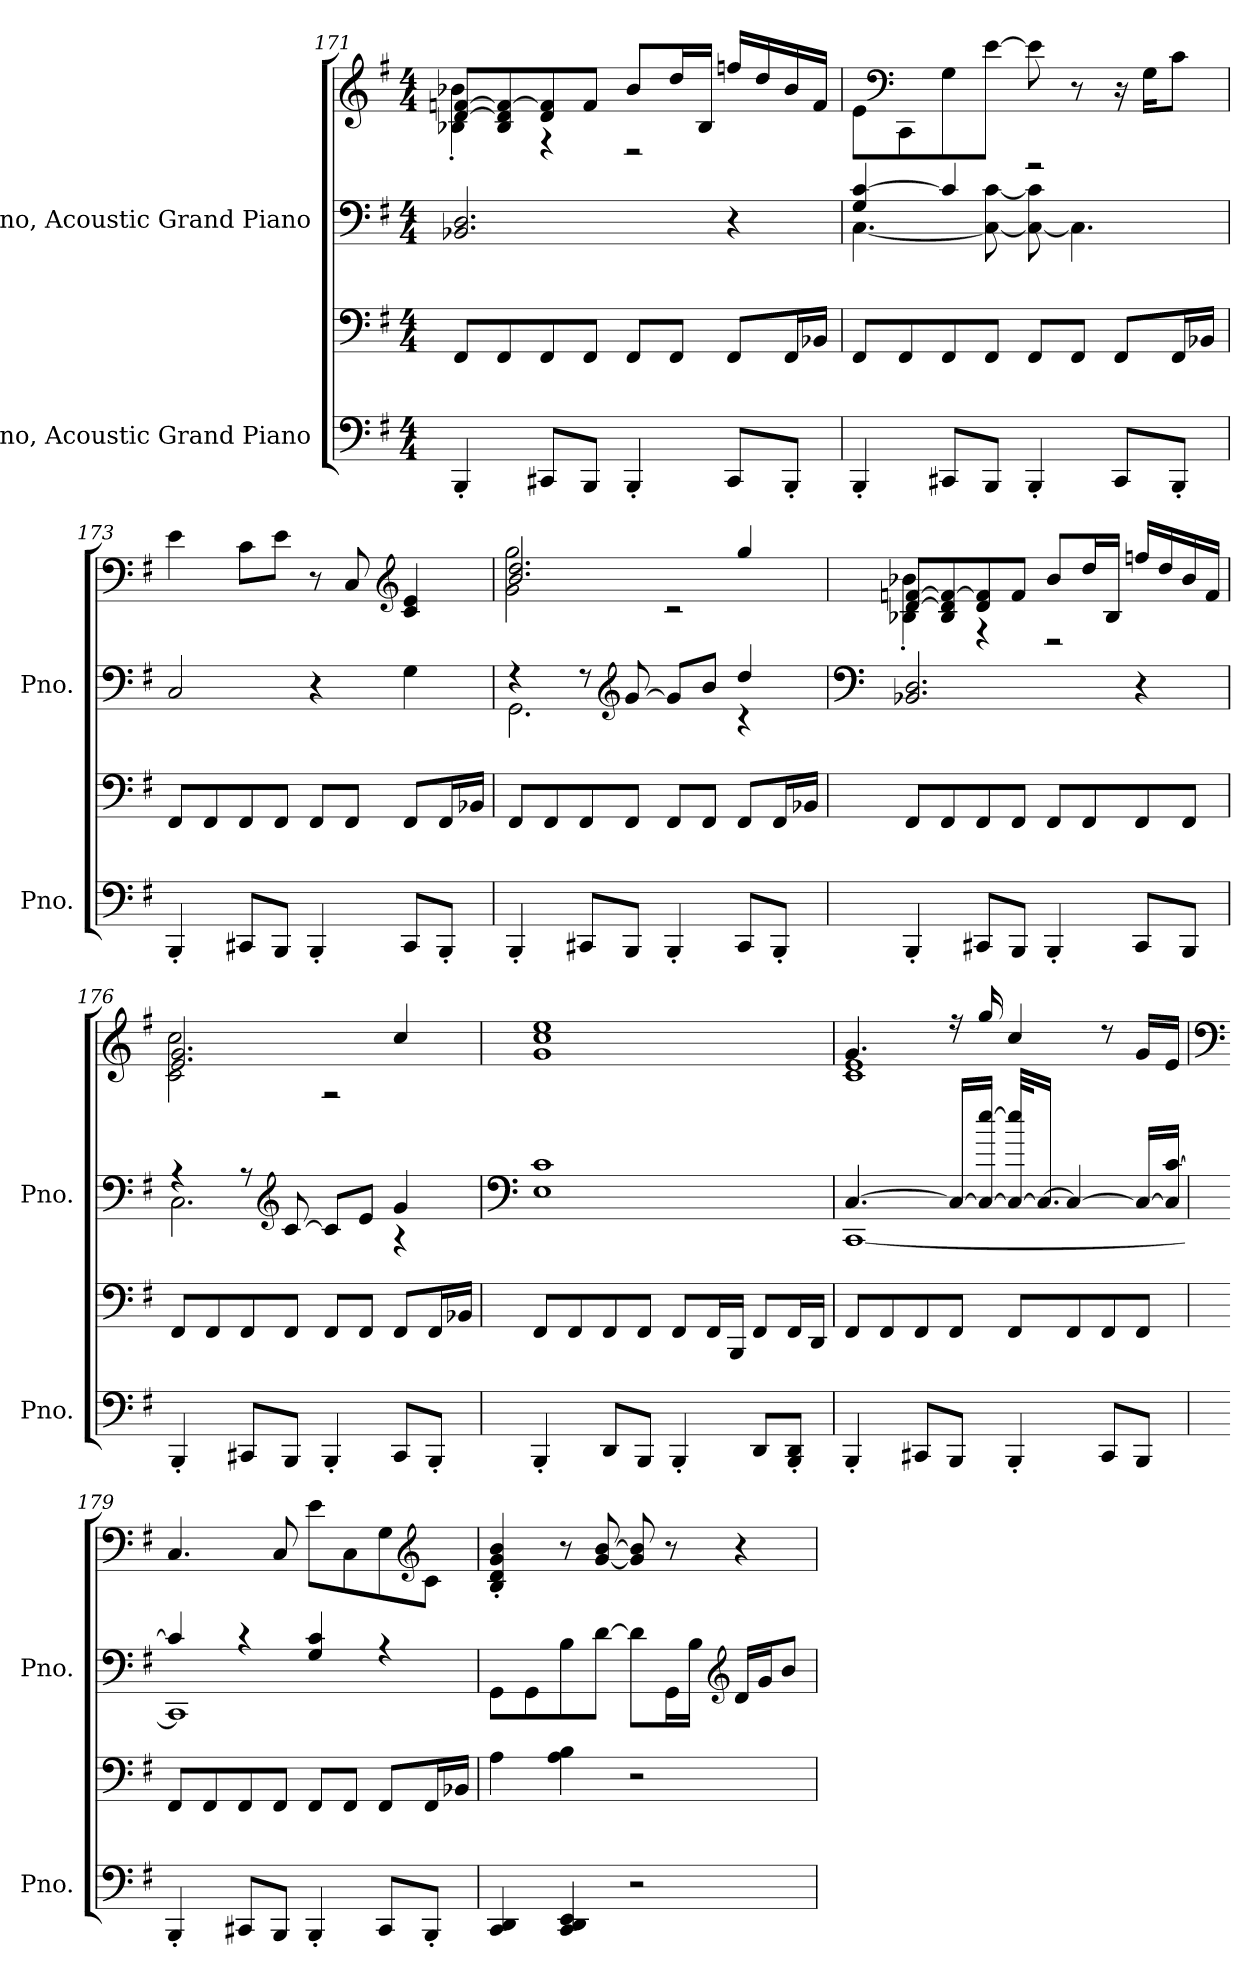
**kern	**kern	**kern	**kern
*part2	*part2	*part1	*part1
*staff4	*staff3	*staff2	*staff1
*I"Piano, Acoustic Grand Piano	*	*I"Piano, Acoustic Grand Piano	*
*I'Pno.	*	*I'Pno.	*
*clefF4	*clefF4	*clefF4	*clefG2
*k[f#]	*k[f#]	*k[f#]	*k[f#]
*M4/4	*M4/4	*M4/4	*M4/4
=171	=171	=171	=171
*	*	*	*^
4BBB'/	8FF#/L	2.BB-X/ 2.D/	[8d/ [8fn/L	4B-X\' 4b-X\'
.	8FF#/	.	8B-/ 8d/] 8f/_	.
8CC#X/L	8FF#/	.	8d/ 8f/]	4r
8BBB/J	8FF#/J	.	8f/J	.
4BBB'/	8FF#/L	.	8b-/L	2r
.	8FF#/J	.	16dd/L	.
.	.	.	16B-/JJ	.
8CC#/L	8FF#/L	4r	16ffn/LL	.
.	.	.	16dd/	.
8BBB'/J	16FF#/L	.	16b-/	.
.	16BB-X/JJ	.	16f/JJ	.
*	*	*	*v	*v
!!LO:LB:g=z
=172	=172	=172	=172
*	*	*^	*
4BBB'/	8FF#/L	4G/ [4c/	[4.C\	8e\L
*	*	*	*	*clefF4
.	8FF#/	.	.	8CC\
8CC#X/L	8FF#/	4c/]	.	8G\
8BBB/J	8FF#/J	.	8C\_ [8c\	[8e\J
4BBB'/	8FF#/L	2r	8C\_ 8c\]	8e\]
.	8FF#/J	.	4.C\]	8r
8CC#/L	8FF#/L	.	.	16r
.	.	.	.	16G\KL
8BBB'/J	16FF#/L	.	.	8c\J
.	16BB-X/JJ	.	.	.
*	*	*v	*v	*
=173	=173	=173	=173
4BBB'/	8FF#/L	2C/	4e\
.	8FF#/	.	.
8CC#X/L	8FF#/	.	8c\L
8BBB/J	8FF#/J	.	8e\J
4BBB'/	8FF#/L	4r	8r
.	8FF#/J	.	8C/
*	*	*	*clefG2
8CC#/L	8FF#/L	4G\	4c/ 4e/
8BBB'/J	16FF#/L	.	.
.	16BB-X/JJ	.	.
=174	=174	=174	=174
*	*	*^	*^
4BBB'/	8FF#/L	4r	2.GG\	2.b/ 2.dd/	2g\ 2gg\
.	8FF#/	.	.	.	.
8CC#X/L	8FF#/	8r	.	.	.
*	*	*clefG2	*	*	*
8BBB/J	8FF#/J	[8g/	.	.	.
4BBB'/	8FF#/L	8g/L]	.	.	2r
.	8FF#/J	8b/J	.	.	.
8CC#/L	8FF#/L	4dd/	4r	4gg/	.
8BBB'/J	16FF#/L	.	.	.	.
.	16BB-X/JJ	.	.	.	.
*	*	*v	*v	*	*
!!LO:LB:g=z	!!
=175	=175	=175	=175	=175
*	*	*clefF4	*	*
4BBB'/	8FF#/L	2.BB-X/ 2.D/	[8d/ [8fn/L	4B-X\' 4b-X\'
.	8FF#/	.	8B-/ 8d/] 8f/_	.
8CC#X/L	8FF#/	.	8d/ 8f/]	4r
8BBB/J	8FF#/J	.	8f/J	.
4BBB'/	8FF#/L	.	8b-/L	2r
.	8FF#/	.	16dd/L	.
.	.	.	16B-/JJ	.
8CC#/L	8FF#/	4r	16ffn/LL	.
.	.	.	16dd/	.
8BBB/J	8FF#/J	.	16b-/	.
.	.	.	16f/JJ	.
=176	=176	=176	=176	=176
*	*	*^	*	*
4BBB'/	8FF#/L	4r	2.C\	2.e/ 2.g/	2c\ 2cc\
.	8FF#/	.	.	.	.
8CC#X/L	8FF#/	8r	.	.	.
*	*	*clefG2	*	*	*
8BBB/J	8FF#/J	[8c/	.	.	.
4BBB'/	8FF#/L	8c/L]	.	.	2r
.	8FF#/J	8e/J	.	.	.
8CC#/L	8FF#/L	4g/	4r	4cc/	.
8BBB'/J	16FF#/L	.	.	.	.
.	16BB-X/JJ	.	.	.	.
*	*	*v	*v	*	*
*	*	*	*v	*v
=177	=177	=177	=177
*	*	*clefF4	*
4BBB'/	8FF#/L	1E 1c	1g 1cc 1ee
.	8FF#/	.	.
8DD/L	8FF#/	.	.
8BBB/J	8FF#/J	.	.
4BBB'/	8FF#/L	.	.
.	16FF#/L	.	.
.	16BBB/JJ	.	.
8DD/L	8FF#/L	.	.
8BBB/' 8DD/'J	16FF#/L	.	.
.	16DD/JJ	.	.
!!LO:PB:g=z
=178	=178	=178	=178
*	*	*^	*^
4BBB'/	8FF#/L	[4.C/	[1CC	4.g/	1c 1e
.	8FF#/	.	.	.	.
8CC#X/L	8FF#/	.	.	.	.
8BBB/J	8FF#/J	16C/LL_	.	16r	.
.	.	16C/_ [16ee/JJ	.	16gg/	.
4BBB'/	8FF#/L	32C/_ 32ee/]KLL	.	4cc/	.
.	.	16.C/JJ_	.	.	.
.	8FF#/	4C/_	.	.	.
8CC#/L	8FF#/	.	.	8r	.
8BBB/J	8FF#/J	16C/LL_	.	16g/LL	.
.	.	16C/] [16c/JJ	.	16e/JJ	.
*	*	*	*	*v	*v
=179	=179	=179	=179	=179
*	*	*	*	*clefF4
4BBB'/	8FF#/L	4c/]	1CC]	4.C/
.	8FF#/	.	.	.
8CC#X/L	8FF#/	4r	.	.
8BBB/J	8FF#/J	.	.	8C/
4BBB'/	8FF#/L	4G/ 4c/	.	8e\L
.	8FF#/J	.	.	8C\
8CC#/L	8FF#/L	4r	.	8G\
*	*	*	*	*clefG2
8BBB'/J	16FF#/L	.	.	8c\J
.	16BB-X/JJ	.	.	.
*	*	*v	*v	*
!!LO:LB:g=z
=180	=180	=180	=180
4CC/ 4DD/	4A\	8GG\L	4B/' 4d/' 4g/' 4b/'
.	.	8GG\	.
4CC/ 4DD/ 4EE/	4A\ 4B\	8B\	8r
.	.	[8d\J	[8g/ [8b/
2r	2r	8d\L]	8g/] 8b/]
.	.	16GG\L	8r
.	.	16B\JJ	.
*	*	*clefG2	*
.	.	16d/LL	4r
.	.	16g/J	.
.	.	8b/J	.
=	=	=	=
*-	*-	*-	*-
